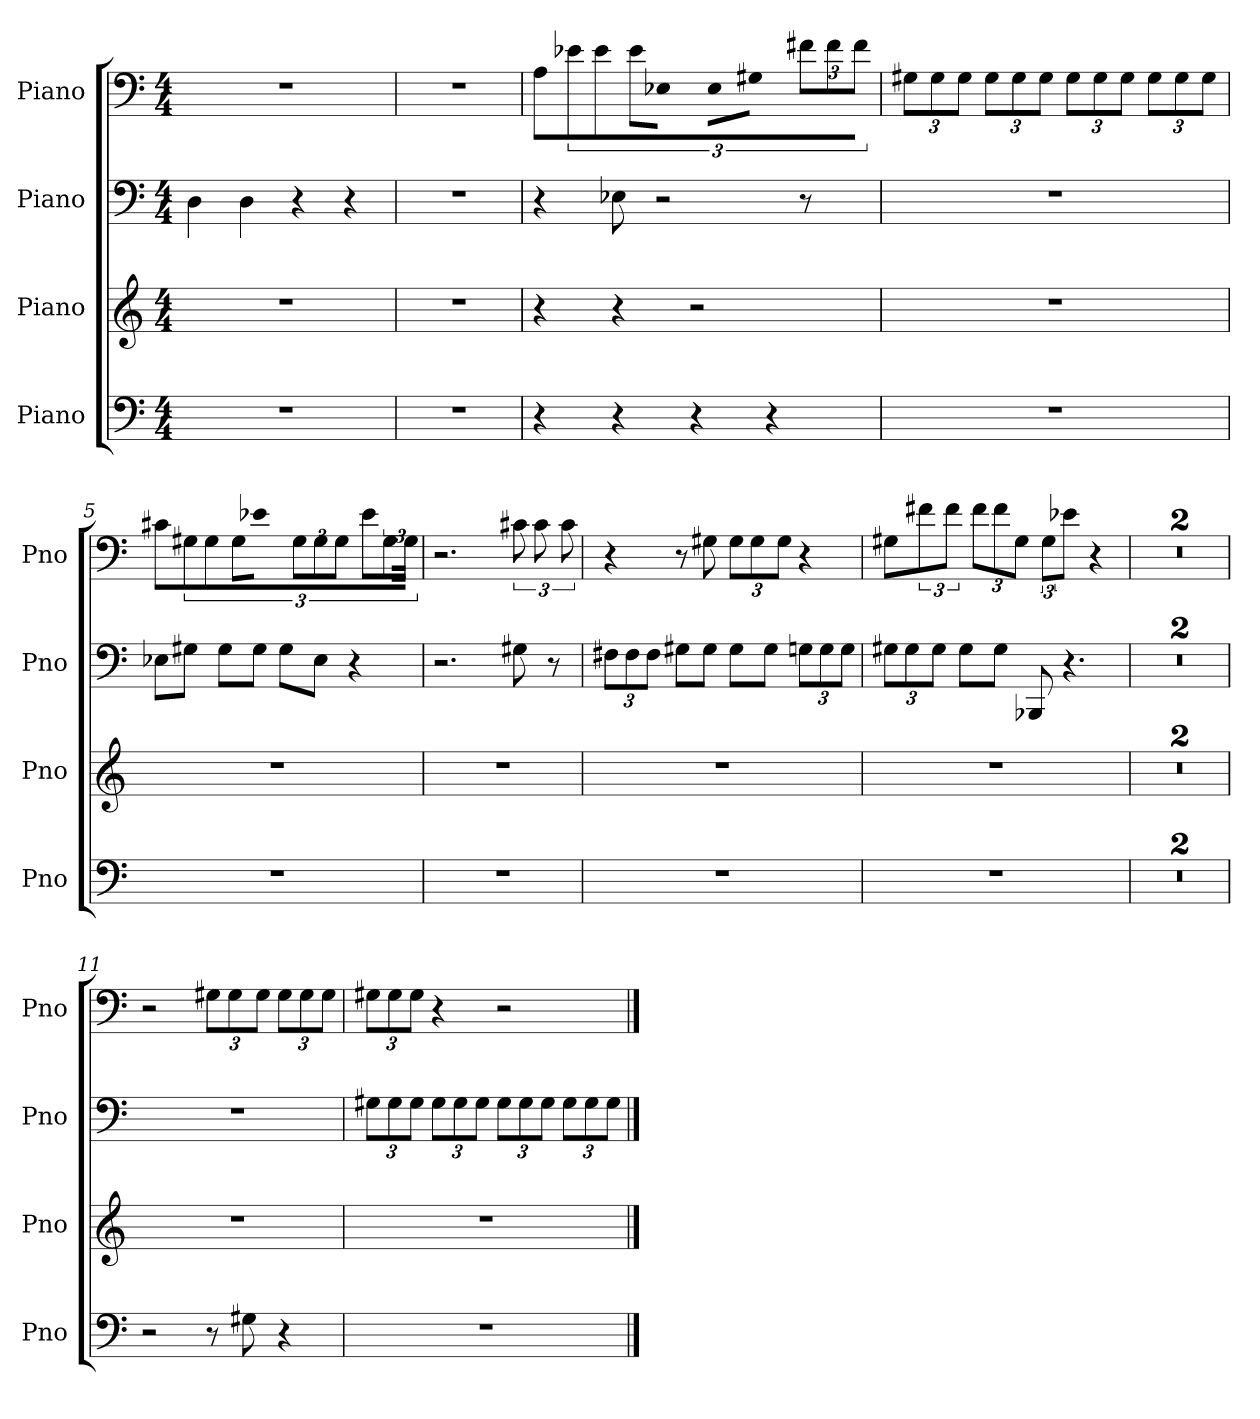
**kern	**kern	**kern	**kern
*part4	*part3	*part2	*part1
*staff4	*staff3	*staff2	*staff1
*I"Piano	*I"Piano	*I"Piano	*I"Piano
*I'Pno	*I'Pno	*I'Pno	*I'Pno
*clefF4	*clefG2	*clefF4	*clefF4
*k[]	*k[]	*k[]	*k[]
*M4/4	*M4/4	*M4/4	*M4/4
=1	=1	=1	=1
1r	1r	4D\	1r
.	.	4D\	.
.	.	4r	.
.	.	4r	.
=2	=2	=2	=2
1r	1r	1r	1r
=3	=3	=3	=3
4r	4r	4r	8A\L
.	.	.	12e-X\
.	.	.	12e-\J
4r	4r	8E-X\	.
.	.	.	12e-\L
.	.	2r	8E-X\J
4r	2r	.	8E-\L
.	.	.	8G#X\J
4r	.	.	12f#X\L
.	.	.	12f#\
.	.	8r	.
.	.	.	12f#\J
=4	=4	=4	=4
*	*	*	*Xbrackettup
1r	1r	1r	12G#X\L
.	.	.	12G#\
.	.	.	12G#\J
.	.	.	12G#\L
.	.	.	12G#\
.	.	.	12G#\J
.	.	.	12G#\L
.	.	.	12G#\
.	.	.	12G#\J
.	.	.	12G#\L
.	.	.	12G#\
.	.	.	12G#\J
!!LO:LB:g=z
=5	=5	=5	=5
1r	1r	8E-X\L	8c#X\L
*	*	*	*brackettup
.	.	8G#X\J	12G#X\
.	.	.	12G#\J
.	.	8G#\L	.
.	.	.	12G#\L
.	.	8G#\J	8e-X\J
*	*	*	*Xbrackettup
.	.	8G#\L	12G#\L
.	.	.	12G#\
.	.	8E-\J	.
.	.	.	12G#\J
.	.	4r	8e-\L
*	*	*	*brackettup
.	.	.	12G#\
.	.	.	24G#\Jk
=6	=6	=6	=6
1r	1r	2.r	2.r
.	.	8G#X\	12c#X\
.	.	.	12c#\
.	.	8r	.
.	.	.	12c#\
=7	=7	=7	=7
*	*	*Xbrackettup	*
1r	1r	12F#X\L	4r
.	.	12F#\	.
.	.	12F#\J	.
.	.	8G#X\L	8r
.	.	8G#\J	8G#X\
*	*	*	*Xbrackettup
.	.	8G#\L	12G#\L
.	.	.	12G#\
.	.	8G#\J	.
.	.	.	12G#\J
.	.	12Gn\L	4r
.	.	12G\	.
.	.	12G\J	.
=8	=8	=8	=8
1r	1r	12G#X\L	8G#X\L
.	.	12G#\	.
*	*	*	*brackettup
.	.	.	12f#X\
.	.	12G#\J	.
.	.	.	12f#\J
.	.	8G#\L	.
.	.	.	12f#\L
.	.	8G#\J	12f#\
.	.	.	12G#\J
.	.	8BBB-X/	.
.	.	.	12G#\L
.	.	4.r	8e-X\J
.	.	.	4r
!!LO:LB:g=z
=9	=9	=9	=9
1r	1r	1r	1r
=10	=10	=10	=10
1r	1r	1r	1r
=11	=11	=11	=11
2r	1r	1r	2r
*	*	*	*Xbrackettup
8r	.	.	12G#X\L
.	.	.	12G#\
8G#X\	.	.	.
.	.	.	12G#\J
4r	.	.	12G#\L
.	.	.	12G#\
.	.	.	12G#\J
=12	=12	=12	=12
1r	1r	12G#X\L	12G#X\L
.	.	12G#\	12G#\
.	.	12G#\J	12G#\J
.	.	12G#\L	4r
.	.	12G#\	.
.	.	12G#\J	.
.	.	12G#\L	2r
.	.	12G#\	.
.	.	12G#\J	.
.	.	12G#\L	.
.	.	12G#\	.
.	.	12G#\J	.
==	==	==	==
*-	*-	*-	*-
